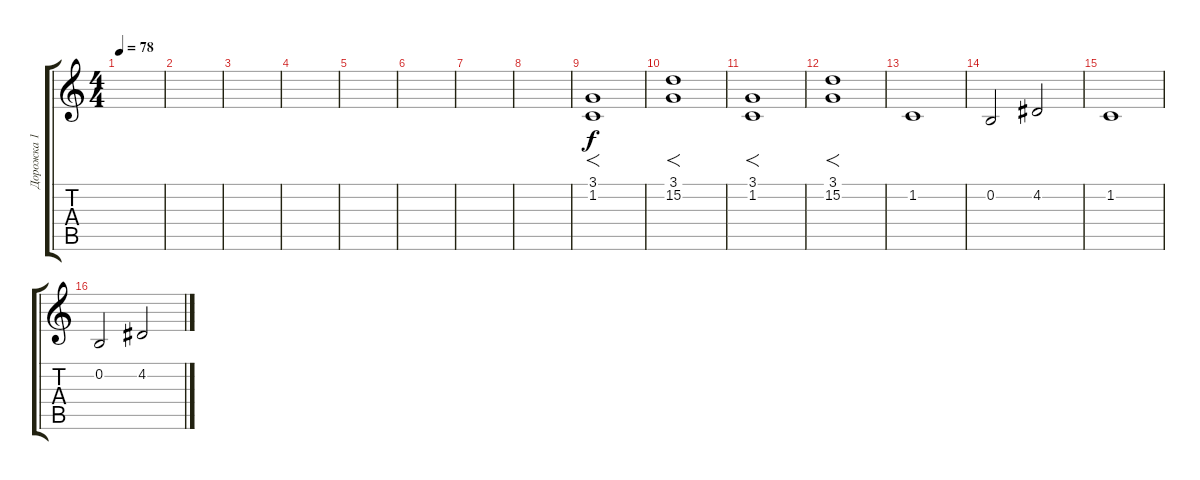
\track ("Дорожка 1" "Дорожка 1") {instrument choiraahs}
\staff {score tabs}
\tuning (E4 B3 G3 D3 A2 E2) {hide}
\ts (4 4)
\tempo 78
\clef g2
\ks c
|
|
|
|
|
|
|
|
(3.1 1.2).1{f} |
(3.1 15.2).1{f} |
(3.1 1.2).1{f} |
(3.1 15.2).1{f} |
1.2.1{volume 7} |
0.2.2 4.2.2 |
1.2.1 |
0.2.2 4.2.2
